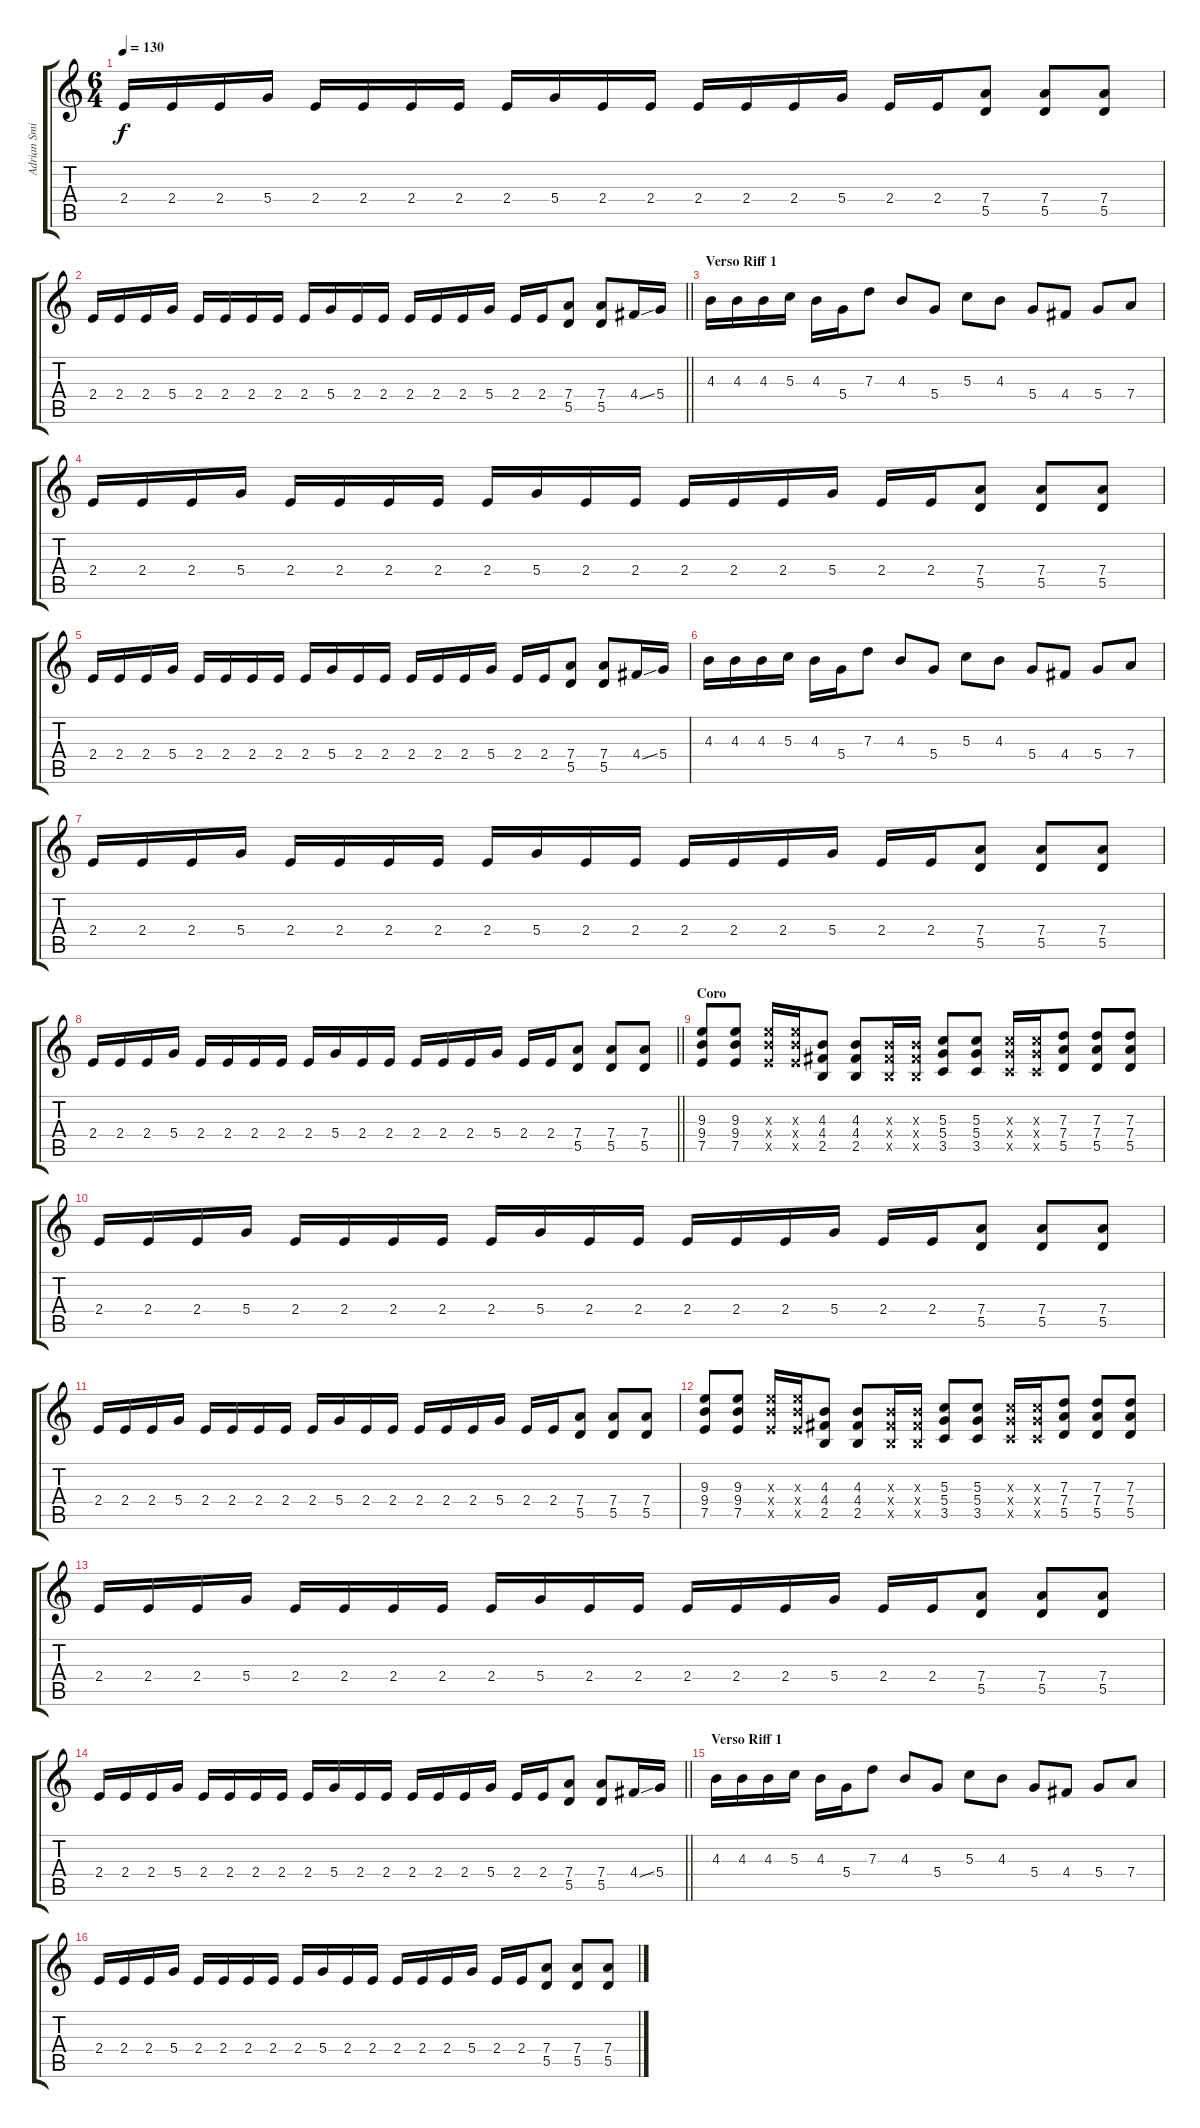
\track ("Adrian Smith" "Adrian Smi") {instrument distortionguitar}
\staff {score tabs}
\tuning (E4 B3 G3 D3 A2 E2) {hide}
\ts (6 4)
\tempo 130
\clef g2
\ks c
2.4.16{dy f} 2.4.16 2.4.16 5.4.16 2.4.16 2.4.16 2.4.16 2.4.16 2.4.16 5.4.16 2.4.16 2.4.16 2.4.16 2.4.16 2.4.16 5.4.16 2.4.16 2.4.16 (7.4 5.5).8 (7.4 5.5).8 (7.4 5.5).8 |
\barLineRight lightlight
2.4.16 2.4.16 2.4.16 5.4.16 2.4.16 2.4.16 2.4.16 2.4.16 2.4.16 5.4.16 2.4.16 2.4.16 2.4.16 2.4.16 2.4.16 5.4.16 2.4.16 2.4.16 (7.4 5.5).8 (7.4 5.5).8 4.4{ss}.16 5.4.16 |
\section ("" "Verso Riff 1")
4.3.16 4.3.16 4.3.16 5.3.16 4.3.16 5.4.16 7.3.8 4.3.8 5.4.8 5.3.8 4.3.8 5.4.8 4.4.8 5.4.8 7.4.8 |
2.4.16 2.4.16 2.4.16 5.4.16 2.4.16 2.4.16 2.4.16 2.4.16 2.4.16 5.4.16 2.4.16 2.4.16 2.4.16 2.4.16 2.4.16 5.4.16 2.4.16 2.4.16 (7.4 5.5).8 (7.4 5.5).8 (7.4 5.5).8 |
2.4.16 2.4.16 2.4.16 5.4.16 2.4.16 2.4.16 2.4.16 2.4.16 2.4.16 5.4.16 2.4.16 2.4.16 2.4.16 2.4.16 2.4.16 5.4.16 2.4.16 2.4.16 (7.4 5.5).8 (7.4 5.5).8 4.4{ss}.16 5.4.16 |
4.3.16 4.3.16 4.3.16 5.3.16 4.3.16 5.4.16 7.3.8 4.3.8 5.4.8 5.3.8 4.3.8 5.4.8 4.4.8 5.4.8 7.4.8 |
2.4.16 2.4.16 2.4.16 5.4.16 2.4.16 2.4.16 2.4.16 2.4.16 2.4.16 5.4.16 2.4.16 2.4.16 2.4.16 2.4.16 2.4.16 5.4.16 2.4.16 2.4.16 (7.4 5.5).8 (7.4 5.5).8 (7.4 5.5).8 |
\barLineRight lightlight
2.4.16 2.4.16 2.4.16 5.4.16 2.4.16 2.4.16 2.4.16 2.4.16 2.4.16 5.4.16 2.4.16 2.4.16 2.4.16 2.4.16 2.4.16 5.4.16 2.4.16 2.4.16 (7.4 5.5).8 (7.4 5.5).8 (7.4 5.5).8 |
\section ("" "Coro")
(9.3 9.4 7.5).8 (9.3 9.4 7.5).8 (9.3{x} 9.4{x} 7.5{x}).16 (9.3{x} 9.4{x} 7.5{x}).16 (4.3 4.4 2.5).8 (4.3 4.4 2.5).8 (4.3{x} 4.4{x} 2.5{x}).16 (4.3{x} 4.4{x} 2.5{x}).16 (5.3 5.4 3.5).8 (5.3 5.4 3.5).8 (5.3{x} 5.4{x} 3.5{x}).16 (5.3{x} 5.4{x} 3.5{x}).16 (7.3 7.4 5.5).8 (7.3 7.4 5.5).8 (7.3 7.4 5.5).8 |
2.4.16 2.4.16 2.4.16 5.4.16 2.4.16 2.4.16 2.4.16 2.4.16 2.4.16 5.4.16 2.4.16 2.4.16 2.4.16 2.4.16 2.4.16 5.4.16 2.4.16 2.4.16 (7.4 5.5).8 (7.4 5.5).8 (7.4 5.5).8 |
2.4.16 2.4.16 2.4.16 5.4.16 2.4.16 2.4.16 2.4.16 2.4.16 2.4.16 5.4.16 2.4.16 2.4.16 2.4.16 2.4.16 2.4.16 5.4.16 2.4.16 2.4.16 (7.4 5.5).8 (7.4 5.5).8 (7.4 5.5).8 |
(9.3 9.4 7.5).8 (9.3 9.4 7.5).8 (9.3{x} 9.4{x} 7.5{x}).16 (9.3{x} 9.4{x} 7.5{x}).16 (4.3 4.4 2.5).8 (4.3 4.4 2.5).8 (4.3{x} 4.4{x} 2.5{x}).16 (4.3{x} 4.4{x} 2.5{x}).16 (5.3 5.4 3.5).8 (5.3 5.4 3.5).8 (5.3{x} 5.4{x} 3.5{x}).16 (5.3{x} 5.4{x} 3.5{x}).16 (7.3 7.4 5.5).8 (7.3 7.4 5.5).8 (7.3 7.4 5.5).8 |
2.4.16 2.4.16 2.4.16 5.4.16 2.4.16 2.4.16 2.4.16 2.4.16 2.4.16 5.4.16 2.4.16 2.4.16 2.4.16 2.4.16 2.4.16 5.4.16 2.4.16 2.4.16 (7.4 5.5).8 (7.4 5.5).8 (7.4 5.5).8 |
\barLineRight lightlight
2.4.16 2.4.16 2.4.16 5.4.16 2.4.16 2.4.16 2.4.16 2.4.16 2.4.16 5.4.16 2.4.16 2.4.16 2.4.16 2.4.16 2.4.16 5.4.16 2.4.16 2.4.16 (7.4 5.5).8 (7.4 5.5).8 4.4{ss}.16 5.4.16 |
\section ("" "Verso Riff 1")
4.3.16 4.3.16 4.3.16 5.3.16 4.3.16 5.4.16 7.3.8 4.3.8 5.4.8 5.3.8 4.3.8 5.4.8 4.4.8 5.4.8 7.4.8 |
2.4.16 2.4.16 2.4.16 5.4.16 2.4.16 2.4.16 2.4.16 2.4.16 2.4.16 5.4.16 2.4.16 2.4.16 2.4.16 2.4.16 2.4.16 5.4.16 2.4.16 2.4.16 (7.4 5.5).8 (7.4 5.5).8 (7.4 5.5).8
